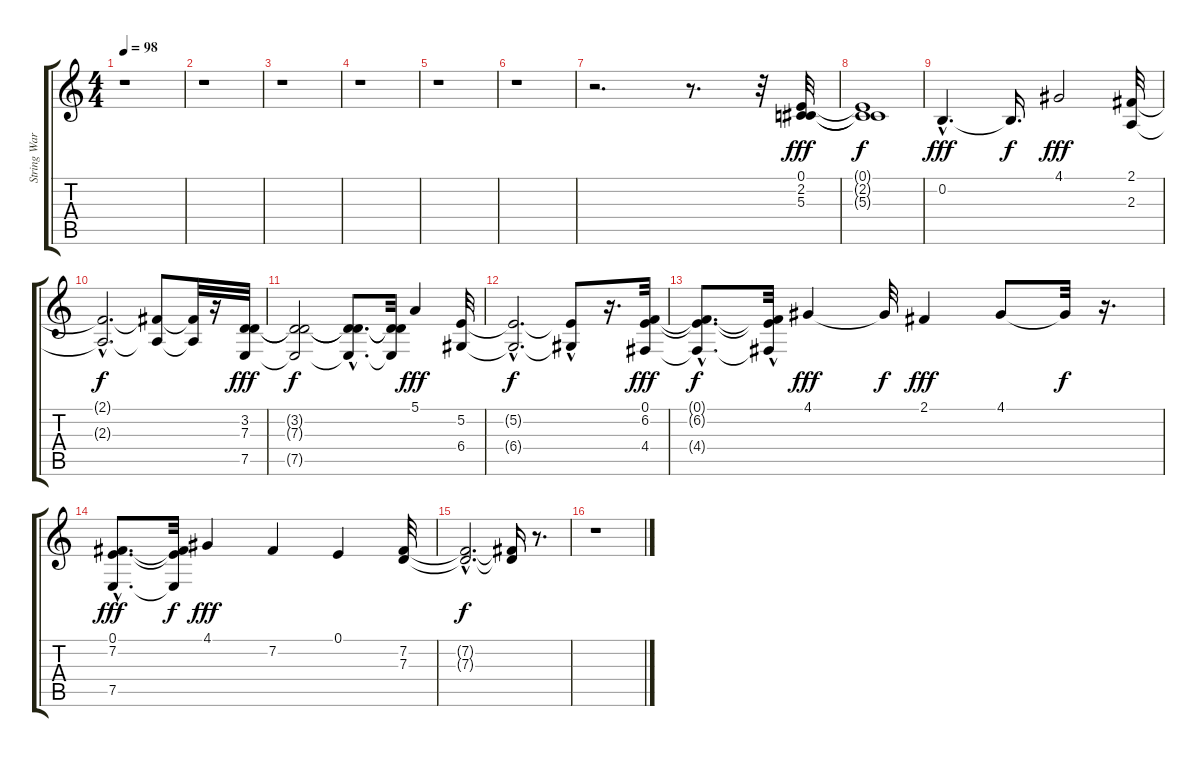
\track ("String Warmth" "String War") {instrument stringensemble2}
\staff {score tabs}
\tuning (E4 B3 G3 D3 A2 E2) {hide}
\ts (4 4)
\tempo 98
\clef g2
\ks c
r.1{dy fff} |
r.1 |
r.1 |
r.1 |
r.1 |
r.1 |
r.2{d} r.8{d} r.32 (0.1 2.2 5.3).32 |
(0.1{t} 2.2{t} 5.3{t}).1{dy f} |
0.2{hac}.4{d dy fff} 0.2{t}.16{d dy f} 4.1.2{dy fff} (2.1 2.3).32 |
(2.1{hac t} 2.3{hac t}).2{d dy f} (2.1{t} 2.3{t}).8 (2.1{t} 2.3{t}).32 r.16 (3.2 7.3 7.5).32{dy fff} |
(3.2{t} 7.3{t} 7.5{t}).2{dy f} (3.2{hac t} 7.3{hac t} 7.5{hac t}).8{d} (3.2{t} 7.3{t} 7.5{t}).32 5.1.4{dy fff} (5.2 6.4).32 |
(5.2{hac t} 6.4{hac t}).2{d dy f} (5.2{t} 6.4{hac t}).8 r.16{d} (0.1 6.2 4.4).32{dy fff} |
(0.1{hac t} 6.2{hac t} 4.4{hac t}).8{d dy f} (0.1{hac t} 6.2{t} 4.4{hac t}).32 4.1.4{dy fff} 4.1{t}.32{dy f} 2.1.4{dy fff} 4.1.8 4.1{t}.32{dy f} r.16{d} |
(0.1{hac} 7.2{hac} 7.5{hac}).8{d dy fff} (0.1{t} 7.2{t} 7.5{t}).32{dy f} 4.1.4{dy fff} 7.2.4 0.1.4 (7.2 7.3).32 |
(7.2{hac t} 7.3{hac t}).2{d dy f} (7.2{t} 7.3{t}).16 r.8{d} |
r.1
